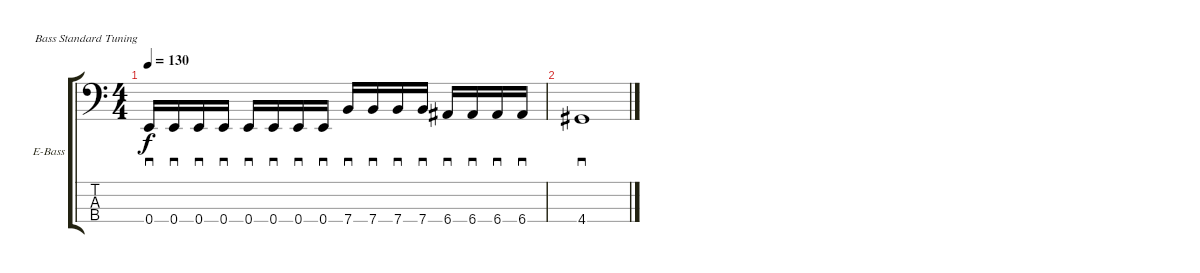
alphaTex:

\defaultSystemsLayout 4
\bracketExtendMode groupsimilarinstruments
\firstSystemTrackNameOrientation horizontal
\otherSystemsTrackNameOrientation horizontal
\track ("Electric Bass" "E-Bass") {instrument electricbassfinger}
\staff {score tabs}
\tuning (G2 D2 A1 E1)
\ts (4 4)
\tempo 130
\clef f4
\ks c
0.4.16{sd dy f} 0.4.16{sd} 0.4.16{sd} 0.4.16{sd} 0.4.16{sd} 0.4.16{sd} 0.4.16{sd} 0.4.16{sd} 7.4.16{sd} 7.4.16{sd} 7.4.16{sd} 7.4.16{sd} 6.4.16{sd} 6.4.16{sd} 6.4.16{sd} 6.4.16{sd} |
4.4.1{sd}
